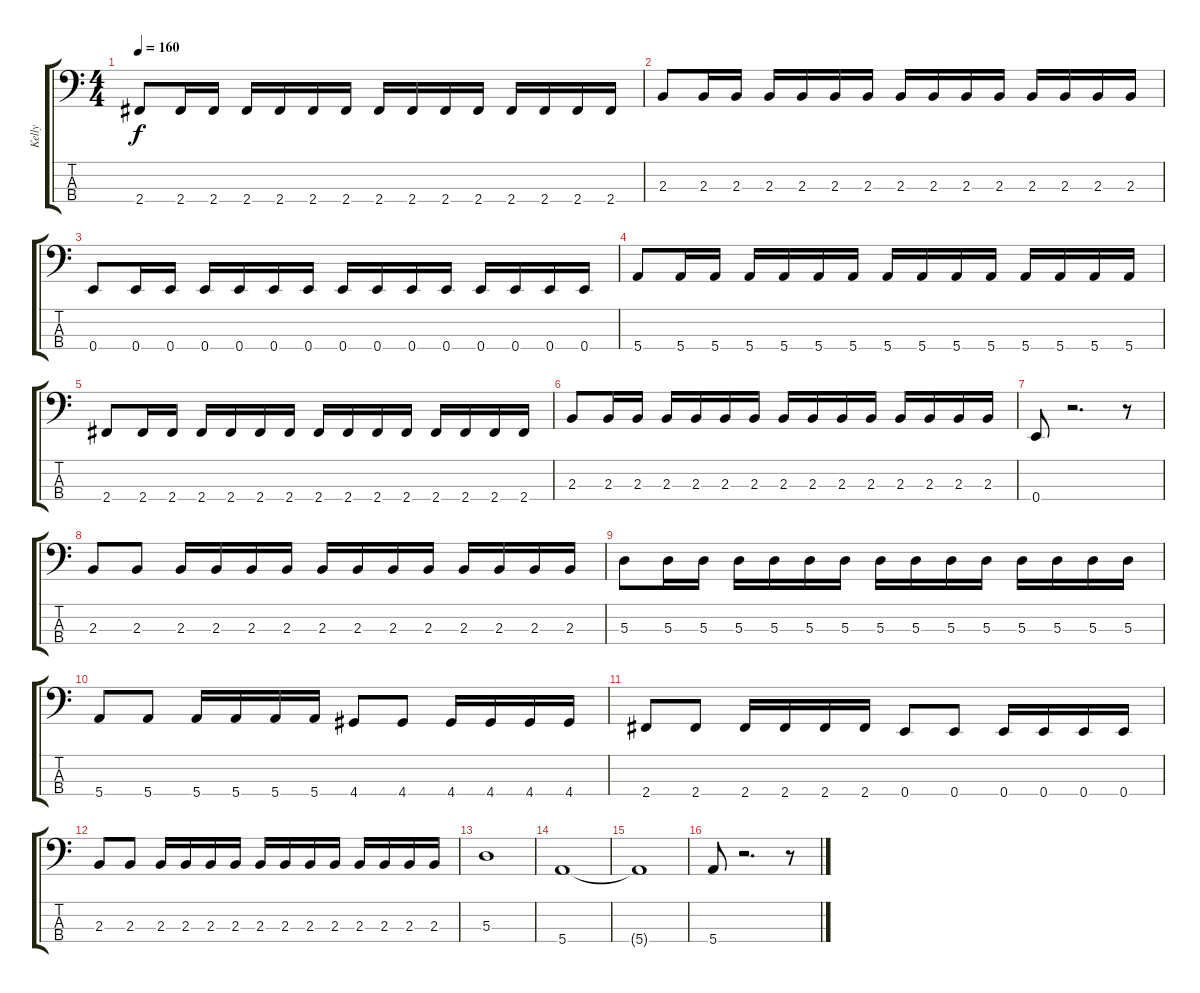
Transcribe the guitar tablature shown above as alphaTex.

\track ("Kelly" "Kelly") {instrument electricbasspick}
\staff {score tabs}
\tuning (G2 D2 A1 E1) {hide}
\ts (4 4)
\tempo 160
\clef f4
\ks c
2.4.8{dy f} 2.4.16 2.4.16 2.4.16 2.4.16 2.4.16 2.4.16 2.4.16 2.4.16 2.4.16 2.4.16 2.4.16 2.4.16 2.4.16 2.4.16 |
2.3.8 2.3.16 2.3.16 2.3.16 2.3.16 2.3.16 2.3.16 2.3.16 2.3.16 2.3.16 2.3.16 2.3.16 2.3.16 2.3.16 2.3.16 |
0.4.8 0.4.16 0.4.16 0.4.16 0.4.16 0.4.16 0.4.16 0.4.16 0.4.16 0.4.16 0.4.16 0.4.16 0.4.16 0.4.16 0.4.16 |
5.4.8 5.4.16 5.4.16 5.4.16 5.4.16 5.4.16 5.4.16 5.4.16 5.4.16 5.4.16 5.4.16 5.4.16 5.4.16 5.4.16 5.4.16 |
2.4.8 2.4.16 2.4.16 2.4.16 2.4.16 2.4.16 2.4.16 2.4.16 2.4.16 2.4.16 2.4.16 2.4.16 2.4.16 2.4.16 2.4.16 |
2.3.8 2.3.16 2.3.16 2.3.16 2.3.16 2.3.16 2.3.16 2.3.16 2.3.16 2.3.16 2.3.16 2.3.16 2.3.16 2.3.16 2.3.16 |
0.4.8 r.2{d} r.8 |
2.3.8 2.3.8 2.3.16 2.3.16 2.3.16 2.3.16 2.3.16 2.3.16 2.3.16 2.3.16 2.3.16 2.3.16 2.3.16 2.3.16 |
5.3.8 5.3.16 5.3.16 5.3.16 5.3.16 5.3.16 5.3.16 5.3.16 5.3.16 5.3.16 5.3.16 5.3.16 5.3.16 5.3.16 5.3.16 |
5.4.8 5.4.8 5.4.16 5.4.16 5.4.16 5.4.16 4.4.8 4.4.8 4.4.16 4.4.16 4.4.16 4.4.16 |
2.4.8 2.4.8 2.4.16 2.4.16 2.4.16 2.4.16 0.4.8 0.4.8 0.4.16 0.4.16 0.4.16 0.4.16 |
2.3.8 2.3.8 2.3.16 2.3.16 2.3.16 2.3.16 2.3.16 2.3.16 2.3.16 2.3.16 2.3.16 2.3.16 2.3.16 2.3.16 |
5.3.1 |
5.4.1 |
5.4{t}.1 |
5.4.8 r.2{d} r.8
